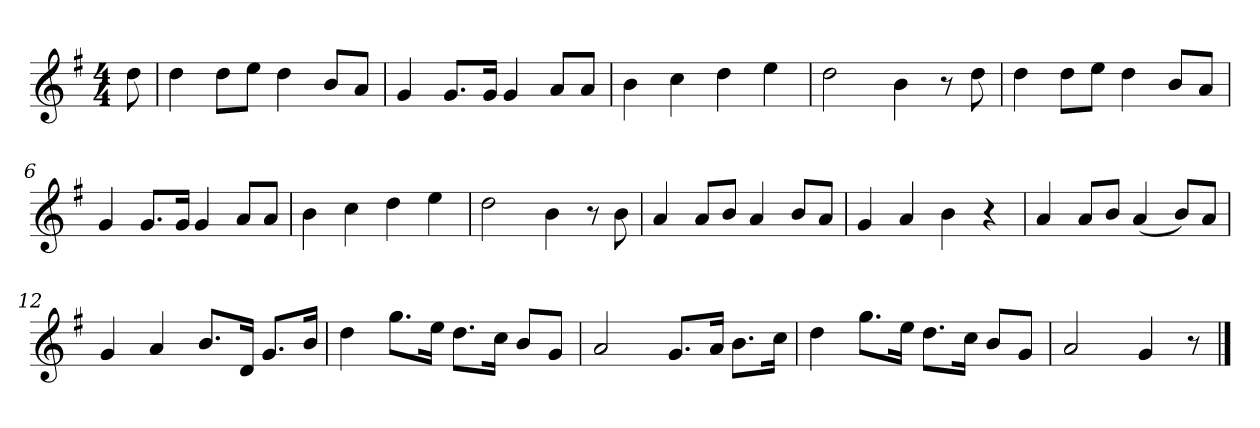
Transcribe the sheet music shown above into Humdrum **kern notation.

**kern
*part1
*staff1
*k[f#]
*M4/4
*MM120
=
8dd
=1
4dd
8ddL
8eeJ
4dd
8bL
8aJ
=2
4g
8.gL
16gJk
4g
8aL
8aJ
=3
4b
4cc
4dd
4ee
=4
2dd
4b
8r
8dd
=5
4dd
8ddL
8eeJ
4dd
8bL
8aJ
=6
4g
8.gL
16gJk
4g
8aL
8aJ
=7
4b
4cc
4dd
4ee
=8
2dd
4b
8r
8b
=9
4a
8aL
8bJ
4a
8bL
8aJ
=10
4g
4a
4b
4r
=11
4a
8aL
8bJ
(4a
8bL)
8aJ
=12
4g
4a
8.bL
16dJk
8.gL
16bJk
=13
4dd
8.ggL
16eeJk
8.ddL
16ccJk
8bL
8gJ
=14
2a
8.gL
16aJk
8.bL
16ccJk
=15
4dd
8.ggL
16eeJk
8.ddL
16ccJk
8bL
8gJ
=16
2a
4g
8r
==
*-
